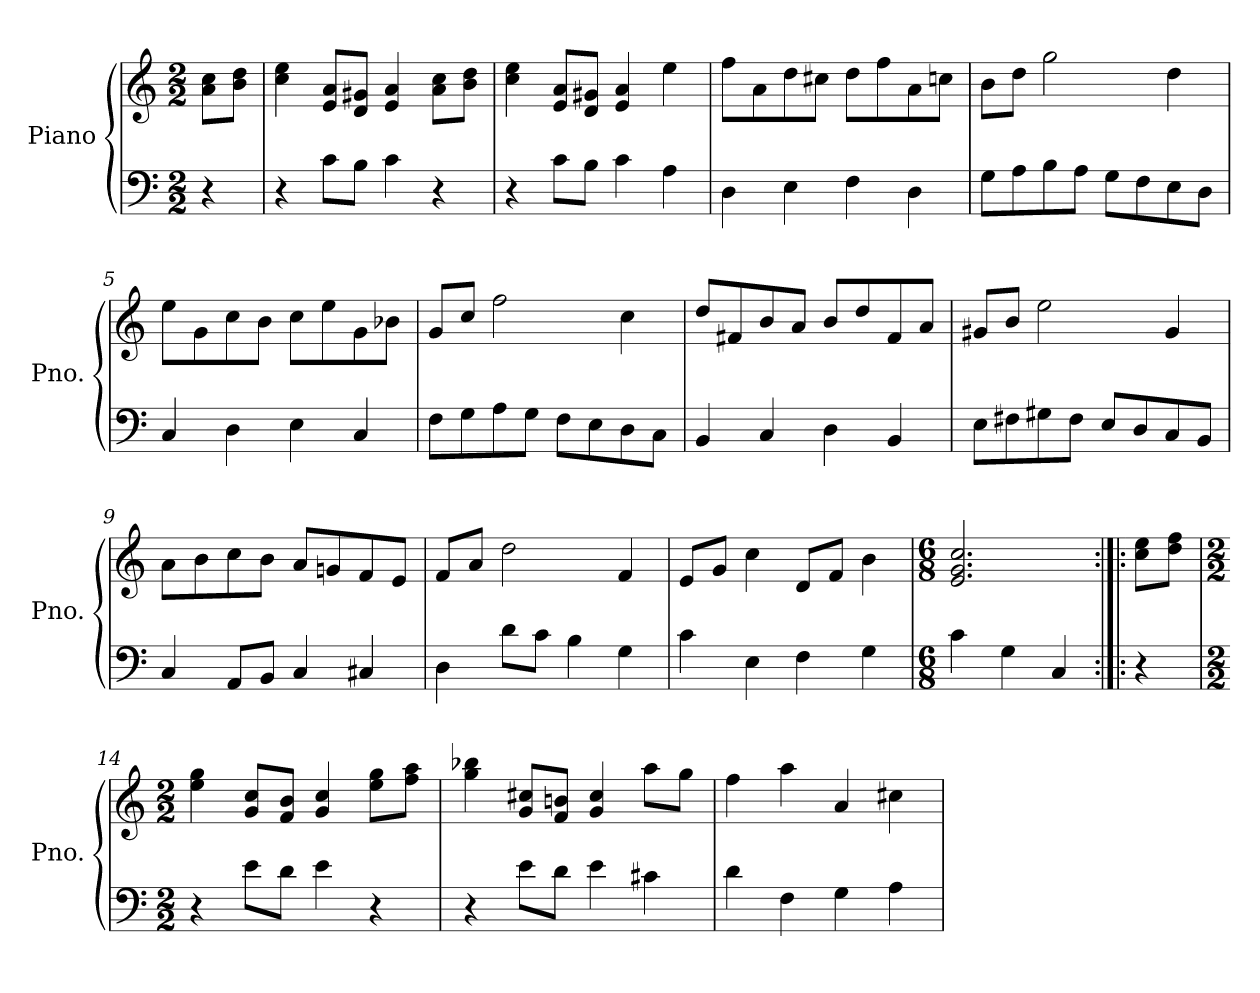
**kern	**kern
*part1	*part1
*staff2	*staff1
*I"Piano	*
*I'Pno.	*
*clefF4	*clefG2
*k[]	*k[]
*M2/2	*M2/2
*MM80	*MM80
=	=
4r	8a\ 8cc\L
.	8b\ 8dd\J
=1	=1
4r	4cc\ 4ee\
8c\L	8e/ 8a/L
8B\J	8d/ 8g#X/J
4c\	4e/ 4a/
4r	8a\ 8cc\L
.	8b\ 8dd\J
=2	=2
4r	4cc\ 4ee\
8c\L	8e/ 8a/L
8B\J	8d/ 8g#X/J
4c\	4e/ 4a/
4A\	4ee\
=3	=3
4D\	8ff\L
.	8a\
4E\	8dd\
.	8cc#X\J
4F\	8dd\L
.	8ff\
4D\	8a\
.	8ccn\J
=4	=4
8G\L	8b\L
8A\	8dd\J
8B\	2gg\
8A\J	.
8G\L	.
8F\	.
8E\	4dd\
8D\J	.
=5	=5
4C/	8ee\L
.	8g\
4D\	8cc\
.	8b\J
4E\	8cc\L
.	8ee\
4C/	8g\
.	8b-X\J
!!LO:LB:g=z
=6	=6
8F\L	8g/L
8G\	8cc/J
8A\	2ff\
8G\J	.
8F\L	.
8E\	.
8D\	4cc\
8C\J	.
=7	=7
4BB/	8dd/L
.	8f#X/
4C/	8b/
.	8a/J
4D\	8b/L
.	8dd/
4BB/	8f#/
.	8a/J
=8	=8
8E\L	8g#X/L
8F#X\	8b/J
8G#X\	2ee\
8F#\J	.
8E/L	.
8D/	.
8C/	4g#/
8BB/J	.
=9	=9
4C/	8a\L
.	8b\
8AA/L	8cc\
8BB/J	8b\J
4C/	8a/L
.	8gn/
4C#X/	8f/
.	8e/J
=10	=10
4D\	8f/L
.	8a/J
8d\L	2dd\
8c\J	.
4B\	.
4G\	4f/
!!LO:LB:g=z
=11	=11
4c\	8e/L
.	8g/J
4E\	4cc\
4F\	8d/L
.	8f/J
4G\	4b\
=12	=12
*M6/8	*M6/8
4c\	2.e/ 2.g/ 2.cc/
4G\	.
4C/	.
=13:|!|:	=13:|!|:
4r	8cc\ 8ee\L
.	8dd\ 8ff\J
=14	=14
*M2/2	*M2/2
4r	4ee\ 4gg\
8e\L	8g/ 8cc/L
8d\J	8f/ 8b/J
4e\	4g/ 4cc/
4r	8ee\ 8gg\L
.	8ff\ 8aa\J
=15	=15
4r	4gg\ 4bb-X\
8e\L	8g/ 8cc#X/L
8d\J	8f/ 8bn/J
4e\	4g/ 4cc#/
4c#X\	8aa\L
.	8gg\J
=16	=16
4d\	4ff\
4F\	4aa\
4G\	4a/
4A\	4cc#X\
=	=
*-	*-
